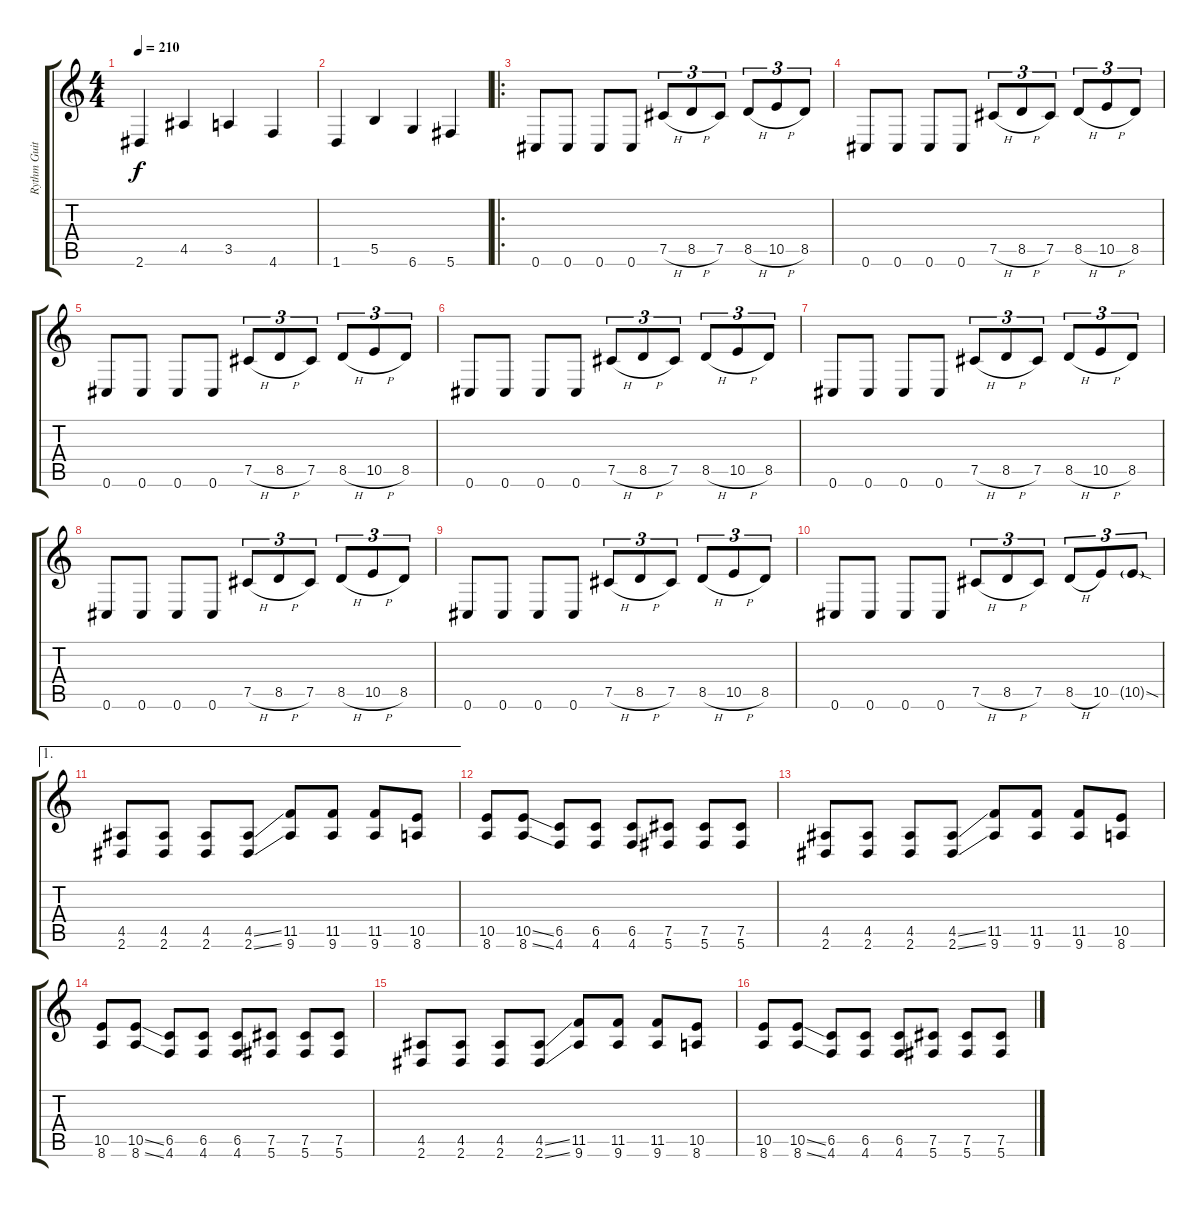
\track ("Rythm Guitar" "Rythm Guit") {instrument distortionguitar}
\staff {score tabs}
\tuning (Db4 Ab3 E3 B2 Gb2 Db2) {hide}
\ts (4 4)
\tempo 210
\clef g2
\ks c
2.6.4{dy f} 4.5.4 3.5.4 4.6.4 |
1.6.4 5.5.4 6.6.4 5.6.4 |
\ro
0.6.8 0.6.8 0.6.8 0.6.8 7.5{h}.8{tu (3 2)} 8.5{h}.8{tu (3 2)} 7.5.8{tu (3 2)} 8.5{h}.8{tu (3 2)} 10.5{h}.8{tu (3 2)} 8.5.8{tu (3 2)} |
0.6.8 0.6.8 0.6.8 0.6.8 7.5{h}.8{tu (3 2)} 8.5{h}.8{tu (3 2)} 7.5.8{tu (3 2)} 8.5{h}.8{tu (3 2)} 10.5{h}.8{tu (3 2)} 8.5.8{tu (3 2)} |
0.6.8 0.6.8 0.6.8 0.6.8 7.5{h}.8{tu (3 2)} 8.5{h}.8{tu (3 2)} 7.5.8{tu (3 2)} 8.5{h}.8{tu (3 2)} 10.5{h}.8{tu (3 2)} 8.5.8{tu (3 2)} |
0.6.8 0.6.8 0.6.8 0.6.8 7.5{h}.8{tu (3 2)} 8.5{h}.8{tu (3 2)} 7.5.8{tu (3 2)} 8.5{h}.8{tu (3 2)} 10.5{h}.8{tu (3 2)} 8.5.8{tu (3 2)} |
0.6.8 0.6.8 0.6.8 0.6.8 7.5{h}.8{tu (3 2)} 8.5{h}.8{tu (3 2)} 7.5.8{tu (3 2)} 8.5{h}.8{tu (3 2)} 10.5{h}.8{tu (3 2)} 8.5.8{tu (3 2)} |
0.6.8 0.6.8 0.6.8 0.6.8 7.5{h}.8{tu (3 2)} 8.5{h}.8{tu (3 2)} 7.5.8{tu (3 2)} 8.5{h}.8{tu (3 2)} 10.5{h}.8{tu (3 2)} 8.5.8{tu (3 2)} |
0.6.8 0.6.8 0.6.8 0.6.8 7.5{h}.8{tu (3 2)} 8.5{h}.8{tu (3 2)} 7.5.8{tu (3 2)} 8.5{h}.8{tu (3 2)} 10.5{h}.8{tu (3 2)} 8.5.8{tu (3 2)} |
0.6.8 0.6.8 0.6.8 0.6.8 7.5{h}.8{tu (3 2)} 8.5{h}.8{tu (3 2)} 7.5.8{tu (3 2)} 8.5{h}.8{tu (3 2)} 10.5.8{tu (3 2)} 10.5{sod g}.8{tu (3 2)} |
\ae 1
(4.5 2.6).8 (4.5 2.6).8 (4.5 2.6).8 (4.5{ss} 2.6{ss}).8 (11.5 9.6).8 (11.5 9.6).8 (11.5 9.6).8 (10.5 8.6).8 |
(10.5 8.6).8 (10.5{ss} 8.6{ss}).8 (6.5 4.6).8 (6.5 4.6).8 (6.5 4.6).8 (7.5 5.6).8 (7.5 5.6).8 (7.5 5.6).8 |
(4.5 2.6).8 (4.5 2.6).8 (4.5 2.6).8 (4.5{ss} 2.6{ss}).8 (11.5 9.6).8 (11.5 9.6).8 (11.5 9.6).8 (10.5 8.6).8 |
(10.5 8.6).8 (10.5{ss} 8.6{ss}).8 (6.5 4.6).8 (6.5 4.6).8 (6.5 4.6).8 (7.5 5.6).8 (7.5 5.6).8 (7.5 5.6).8 |
(4.5 2.6).8 (4.5 2.6).8 (4.5 2.6).8 (4.5{ss} 2.6{ss}).8 (11.5 9.6).8 (11.5 9.6).8 (11.5 9.6).8 (10.5 8.6).8 |
(10.5 8.6).8 (10.5{ss} 8.6{ss}).8 (6.5 4.6).8 (6.5 4.6).8 (6.5 4.6).8 (7.5 5.6).8 (7.5 5.6).8 (7.5 5.6).8
